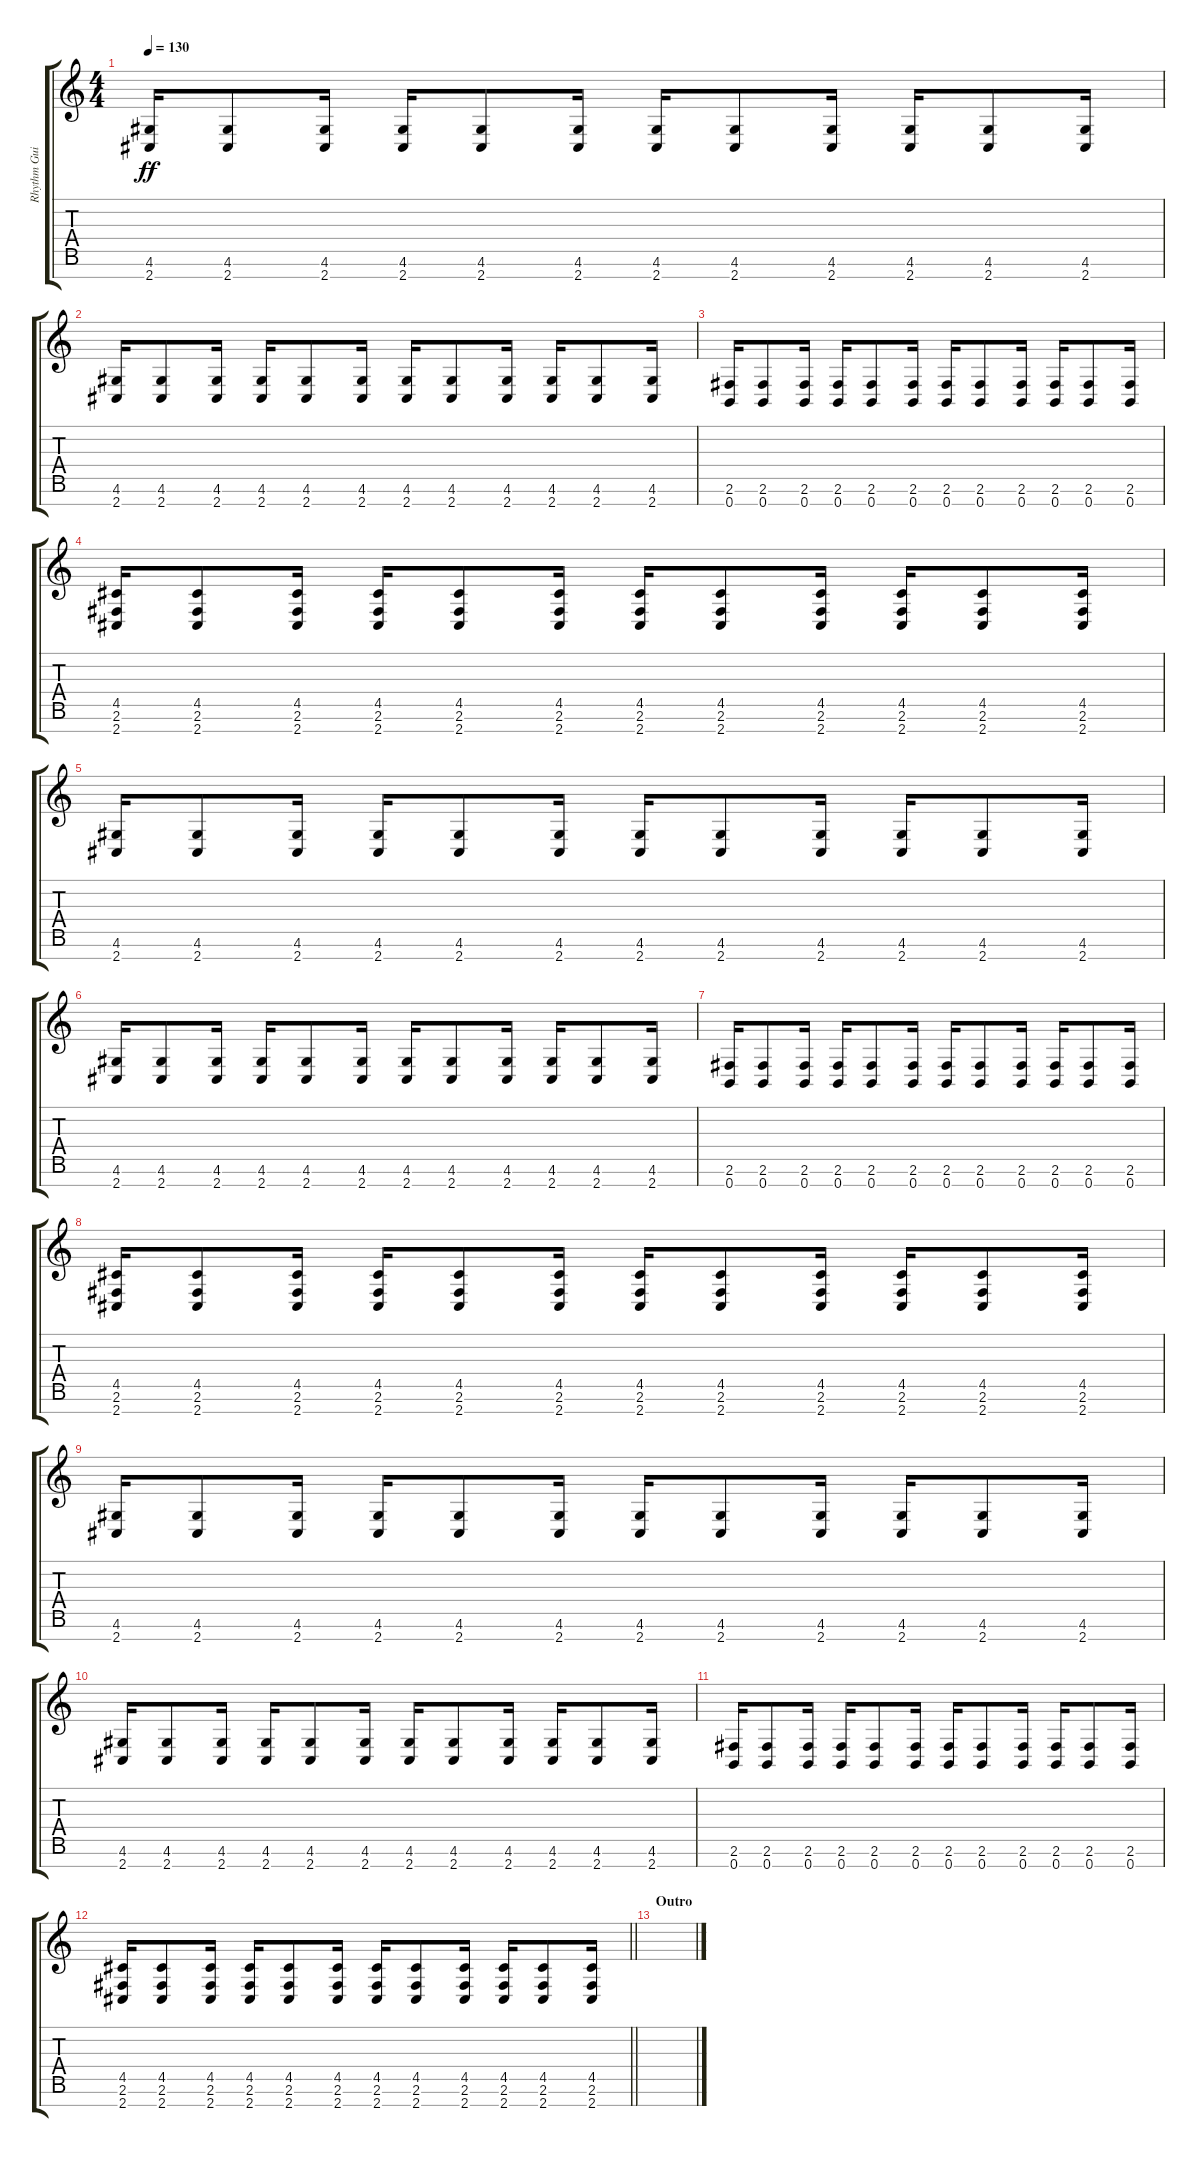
\track ("Rhythm Guitar 1" "Rhythm Gui") {instrument distortionguitar}
\staff {score tabs}
\tuning (E4 B3 G3 D3 A2 E2 B1) {hide}
\ts (4 4)
\tempo 130
\clef g2
\ks c
(4.6 2.7).16{dy ff} (4.6 2.7).8 (4.6 2.7).16 (4.6 2.7).16 (4.6 2.7).8 (4.6 2.7).16 (4.6 2.7).16 (4.6 2.7).8 (4.6 2.7).16 (4.6 2.7).16 (4.6 2.7).8 (4.6 2.7).16 |
(4.6 2.7).16 (4.6 2.7).8 (4.6 2.7).16 (4.6 2.7).16 (4.6 2.7).8 (4.6 2.7).16 (4.6 2.7).16 (4.6 2.7).8 (4.6 2.7).16 (4.6 2.7).16 (4.6 2.7).8 (4.6 2.7).16 |
(2.6 0.7).16 (2.6 0.7).8 (2.6 0.7).16 (2.6 0.7).16 (2.6 0.7).8 (2.6 0.7).16 (2.6 0.7).16 (2.6 0.7).8 (2.6 0.7).16 (2.6 0.7).16 (2.6 0.7).8 (2.6 0.7).16 |
(4.5 2.6 2.7).16 (4.5 2.6 2.7).8 (4.5 2.6 2.7).16 (4.5 2.6 2.7).16 (4.5 2.6 2.7).8 (4.5 2.6 2.7).16 (4.5 2.6 2.7).16 (4.5 2.6 2.7).8 (4.5 2.6 2.7).16 (4.5 2.6 2.7).16 (4.5 2.6 2.7).8 (4.5 2.6 2.7).16 |
(4.6 2.7).16 (4.6 2.7).8 (4.6 2.7).16 (4.6 2.7).16 (4.6 2.7).8 (4.6 2.7).16 (4.6 2.7).16 (4.6 2.7).8 (4.6 2.7).16 (4.6 2.7).16 (4.6 2.7).8 (4.6 2.7).16 |
(4.6 2.7).16 (4.6 2.7).8 (4.6 2.7).16 (4.6 2.7).16 (4.6 2.7).8 (4.6 2.7).16 (4.6 2.7).16 (4.6 2.7).8 (4.6 2.7).16 (4.6 2.7).16 (4.6 2.7).8 (4.6 2.7).16 |
(2.6 0.7).16 (2.6 0.7).8 (2.6 0.7).16 (2.6 0.7).16 (2.6 0.7).8 (2.6 0.7).16 (2.6 0.7).16 (2.6 0.7).8 (2.6 0.7).16 (2.6 0.7).16 (2.6 0.7).8 (2.6 0.7).16 |
(4.5 2.6 2.7).16 (4.5 2.6 2.7).8 (4.5 2.6 2.7).16 (4.5 2.6 2.7).16 (4.5 2.6 2.7).8 (4.5 2.6 2.7).16 (4.5 2.6 2.7).16 (4.5 2.6 2.7).8 (4.5 2.6 2.7).16 (4.5 2.6 2.7).16 (4.5 2.6 2.7).8 (4.5 2.6 2.7).16 |
(4.6 2.7).16 (4.6 2.7).8 (4.6 2.7).16 (4.6 2.7).16 (4.6 2.7).8 (4.6 2.7).16 (4.6 2.7).16 (4.6 2.7).8 (4.6 2.7).16 (4.6 2.7).16 (4.6 2.7).8 (4.6 2.7).16 |
(4.6 2.7).16 (4.6 2.7).8 (4.6 2.7).16 (4.6 2.7).16 (4.6 2.7).8 (4.6 2.7).16 (4.6 2.7).16 (4.6 2.7).8 (4.6 2.7).16 (4.6 2.7).16 (4.6 2.7).8 (4.6 2.7).16 |
(2.6 0.7).16 (2.6 0.7).8 (2.6 0.7).16 (2.6 0.7).16 (2.6 0.7).8 (2.6 0.7).16 (2.6 0.7).16 (2.6 0.7).8 (2.6 0.7).16 (2.6 0.7).16 (2.6 0.7).8 (2.6 0.7).16 |
\barLineRight lightlight
(4.5 2.6 2.7).16 (4.5 2.6 2.7).8 (4.5 2.6 2.7).16 (4.5 2.6 2.7).16 (4.5 2.6 2.7).8 (4.5 2.6 2.7).16 (4.5 2.6 2.7).16 (4.5 2.6 2.7).8 (4.5 2.6 2.7).16 (4.5 2.6 2.7).16 (4.5 2.6 2.7).8 (4.5 2.6 2.7).16 |
\section ("" "Outro")
